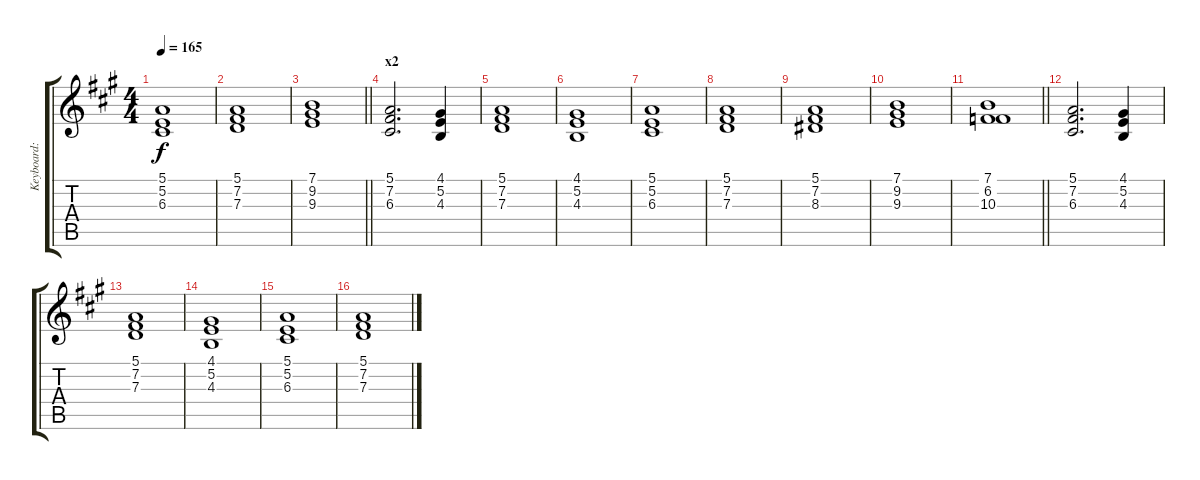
\track ("Keyboard: Juha Mäenpää" "Keyboard: ") {instrument stringensemble1}
\staff {score tabs}
\tuning (E4 B3 G3 D3 A2 E2) {hide}
\ts (4 4)
\tempo 165
\clef g2
\ks f#minor
(5.1 5.2 6.3).1{dy f} |
(5.1 7.2 7.3).1 |
\barLineRight lightlight
(7.1 9.2 9.3).1 |
\section ("" "x2")
(5.1 7.2 6.3).2{d} (4.1 5.2 4.3).4 |
(5.1 7.2 7.3).1 |
(4.1 5.2 4.3).1 |
(5.1 5.2 6.3).1 |
(5.1 7.2 7.3).1 |
(5.1 7.2 8.3).1 |
(7.1 9.2 9.3).1 |
\barLineRight lightlight
(7.1 6.2 10.3).1 |
(5.1 7.2 6.3).2{d} (4.1 5.2 4.3).4 |
(5.1 7.2 7.3).1 |
(4.1 5.2 4.3).1 |
(5.1 5.2 6.3).1 |
(5.1 7.2 7.3).1
